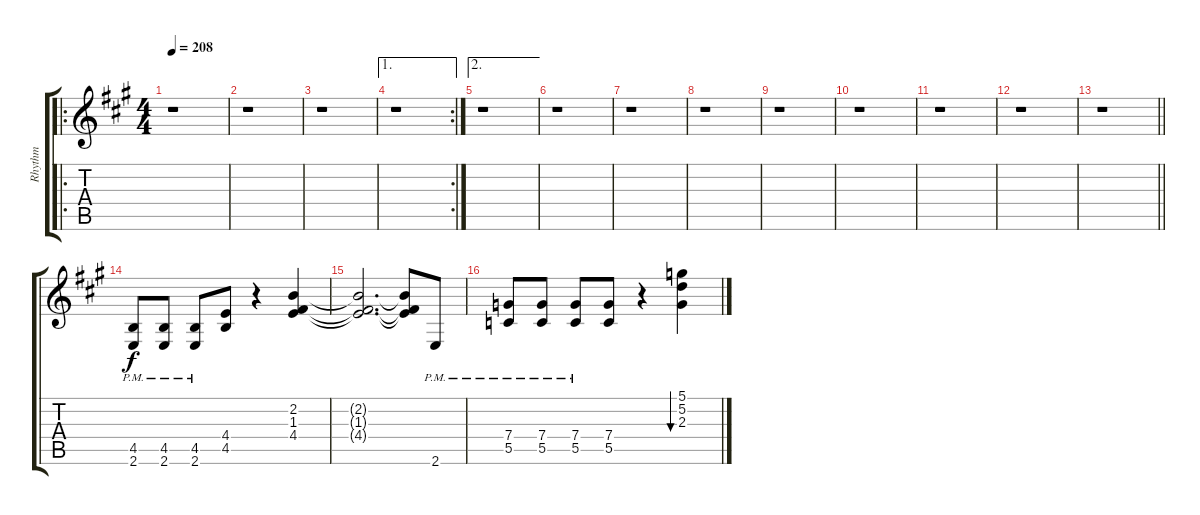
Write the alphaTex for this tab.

\track ("Rhythm" "Rhythm") {instrument overdrivenguitar}
\staff {score tabs}
\tuning (D4 A3 F3 C3 G2 D2) {hide}
\ro
\ts (4 4)
\tempo 208
\clef g2
\ks a
r.1{dy f} |
r.1 |
r.1 |
\ae 1
\rc 2
r.1 |
\ae 2
r.1 |
r.1 |
r.1 |
r.1 |
r.1 |
r.1 |
r.1 |
r.1 |
\barLineRight lightlight
r.1 |
(4.5{pm} 2.6{pm}).8 (4.5{pm} 2.6{pm}).8 (4.5{pm} 2.6{pm}).8 (4.4 4.5).8 r.4 (2.2 1.3 4.4).4 |
(2.2{t} 1.3{t} 4.4{t}).2{d} (2.2{t} 1.3{t} 4.4{t}).8 2.6{pm}.8 |
(7.4{pm} 5.5{pm}).8 (7.4{pm} 5.5{pm}).8 (7.4{pm} 5.5{pm}).8 (7.4 5.5).8 r.4 (5.1 5.2 2.3).4{bu 30}
